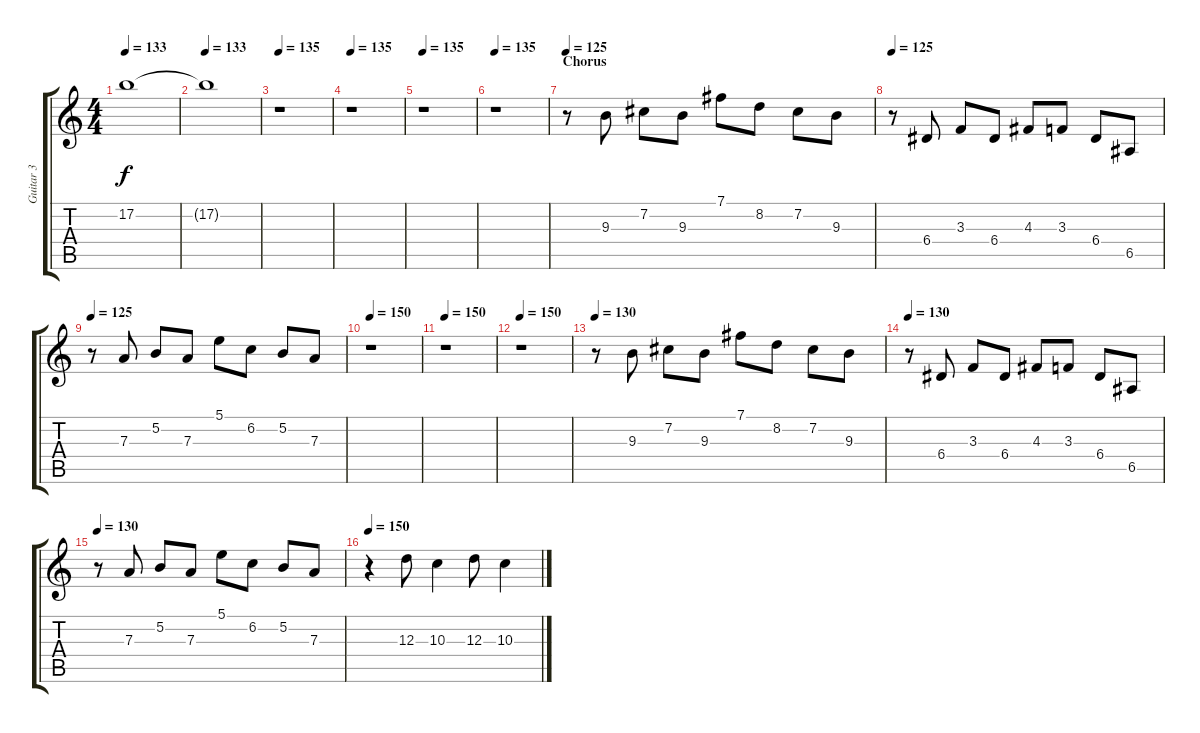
\track ("Guitar 3" "Guitar 3") {instrument distortionguitar}
\staff {score tabs}
\tuning (B3 Gb3 D3 A2 E2 B1) {hide}
\ts (4 4)
\tempo 133
\clef g2
\ks c
17.2{t}.1{dy f} |
\tempo 133
17.2{t}.1 |
\tempo 135
r.1 |
\tempo 135
r.1 |
\tempo 135
r.1 |
\tempo 135
r.1 |
\section ("" "Chorus")
\tempo 125
r.8 9.3.8 7.2.8 9.3.8 7.1.8 8.2.8 7.2.8 9.3.8 |
\tempo 125
r.8 6.4.8 3.3.8 6.4.8 4.3.8 3.3.8 6.4.8 6.5.8 |
\tempo 125
r.8 7.3.8 5.2.8 7.3.8 5.1.8 6.2.8 5.2.8 7.3.8 |
\tempo 150
r.1 |
\tempo 150
r.1 |
\tempo 150
r.1 |
\tempo 130
r.8 9.3.8 7.2.8 9.3.8 7.1.8 8.2.8 7.2.8 9.3.8 |
\tempo 130
r.8 6.4.8 3.3.8 6.4.8 4.3.8 3.3.8 6.4.8 6.5.8 |
\tempo 130
r.8 7.3.8 5.2.8 7.3.8 5.1.8 6.2.8 5.2.8 7.3.8 |
\tempo 150
r.4 12.3.8 10.3.4 12.3.8 10.3.4
